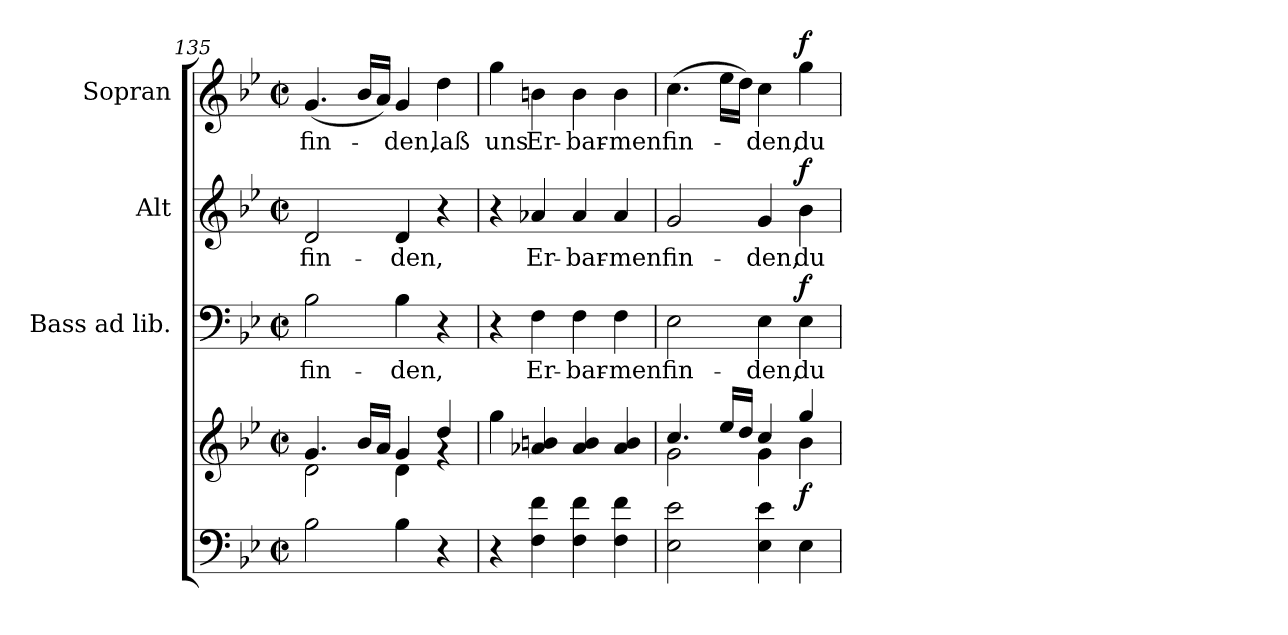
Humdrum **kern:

**kern	**kern	**dynam	**kern	**text	**dynam	**kern	**text	**dynam	**kern	**text	**dynam
*part4	*part4	*part4	*part3	*part3	*part3	*part2	*part2	*part2	*part1	*part1	*part1
*staff5	*staff4	*staff4/5	*staff3	*staff3	*staff3	*staff2	*staff2	*staff2	*staff1	*staff1	*staff1
*	*	*	*I"Bass ad lib.	*	*	*I"Alt	*	*	*I"Sopran	*	*
*	*	*	*I'B.	*	*	*I'A.	*	*	*I'S.	*	*
*clefF4	*clefG2	*	*clefF4	*	*	*clefG2	*	*	*clefG2	*	*
*k[b-e-]	*k[b-e-]	*	*k[b-e-]	*	*	*k[b-e-]	*	*	*k[b-e-]	*	*
*B-:	*B-:	*	*B-:	*	*	*B-:	*	*	*B-:	*	*
*M2/2	*M2/2	*	*M2/2	*	*	*M2/2	*	*	*M2/2	*	*
*met(c|)	*met(c|)	*	*met(c|)	*	*	*met(c|)	*	*	*met(c|)	*	*
=135	=135	=135	=135	=135	=135	=135	=135	=135	=135	=135	=135
*	*^	*	*	*	*	*	*	*	*	*	*
!	!	!	!	!	!LO:LY:b	!	!	!LO:LY:b	!	!	!LO:LY:b	!
2B-\	4.g/	2d\	.	2B-\	fin-	.	2d/	fin-	.	(<4.g/	fin-	.
.	16b-/LL	.	.	.	.	.	.	.	.	16b-/LL	.	.
.	16a/JJ	.	.	.	.	.	.	.	.	16a/JJ)	.	.
!	!	!	!	!	!LO:LY:b	!	!	!LO:LY:b	!	!	!LO:LY:b	!
4B-\	4g/	4d\	.	4B-\	-den,	.	4d/	-den,	.	4g/	-den,	.
!	!	!	!	!	!	!	!	!	!	!	!LO:LY:b	!
4r	4dd/	4rf	.	4r	.	.	4r	.	.	4dd\	laß	.
=136	=136	=136	=136	=136	=136	=136	=136	=136	=136	=136	=136	=136
!	!	!	!	!	!	!	!	!	!	!	!LO:LY:b	!
*	*v	*v	*	*	*	*	*	*	*	*	*	*
4r	4gg\	.	4r	.	.	4r	.	.	4gg\	uns	.
!	!	!	!	!LO:LY:b	!	!	!LO:LY:b	!	!	!LO:LY:b	!
4F\ 4f\	4a-X/ 4bn/	.	4F\	Er-	.	4a-X/	Er-	.	4bn\	Er-	.
!	!	!	!	!LO:LY:b	!	!	!LO:LY:b	!	!	!LO:LY:b	!
4F\ 4f\	4a-/ 4b/	.	4F\	-bar-	.	4a-/	-bar-	.	4b\	-bar-	.
!	!	!	!	!LO:LY:b	!	!	!LO:LY:b	!	!	!LO:LY:b	!
4F\ 4f\	4a-/ 4b/	.	4F\	-men	.	4a-/	-men	.	4b\	-men	.
=137	=137	=137	=137	=137	=137	=137	=137	=137	=137	=137	=137
*	*^	*	*	*	*	*	*	*	*	*	*
!	!	!	!	!	!LO:LY:b	!	!	!LO:LY:b	!	!	!LO:LY:b	!
2E-\ 2e-\	4.cc/	2g\	.	2E-\	fin-	.	2g/	fin-	.	(>4.cc\	fin-	.
.	16ee-/LL	.	.	.	.	.	.	.	.	16ee-\LL	.	.
.	16dd/JJ	.	.	.	.	.	.	.	.	16dd\JJ)	.	.
!	!	!	!	!	!LO:LY:b	!	!	!LO:LY:b	!	!	!LO:LY:b	!
4E-\ 4e-\	4cc/	4g\	.	4E-\	-den,	.	4g/	-den,	.	4cc\	-den,	.
!	!	!	!LO:DY:b	!	!LO:LY:b	!LO:DY:a	!	!LO:LY:b	!LO:DY:a	!	!LO:LY:b	!LO:DY:a
4E-\	4gg/	4b-\	f	4E-\	du	f	4b-\	du	f	4gg\	du	f
*	*v	*v	*	*	*	*	*	*	*	*	*	*
=	=	=	=	=	=	=	=	=	=	=	=
*-	*-	*-	*-	*-	*-	*-	*-	*-	*-	*-	*-
